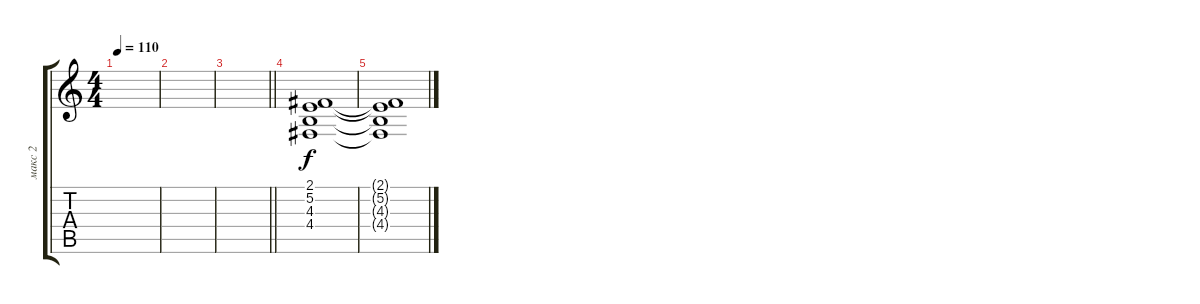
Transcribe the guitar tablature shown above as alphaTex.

\track ("макс 2" "макс 2") {instrument stringensemble1}
\staff {score tabs}
\tuning (E4 B3 G3 D3 A2 E2) {hide}
\ts (4 4)
\tempo 110
\clef g2
\ks c
|
|
\barLineRight lightlight
|
(2.1 5.2 4.3 4.4).1 |
(2.1{t} 5.2{t} 4.3{t} 4.4{t}).1
